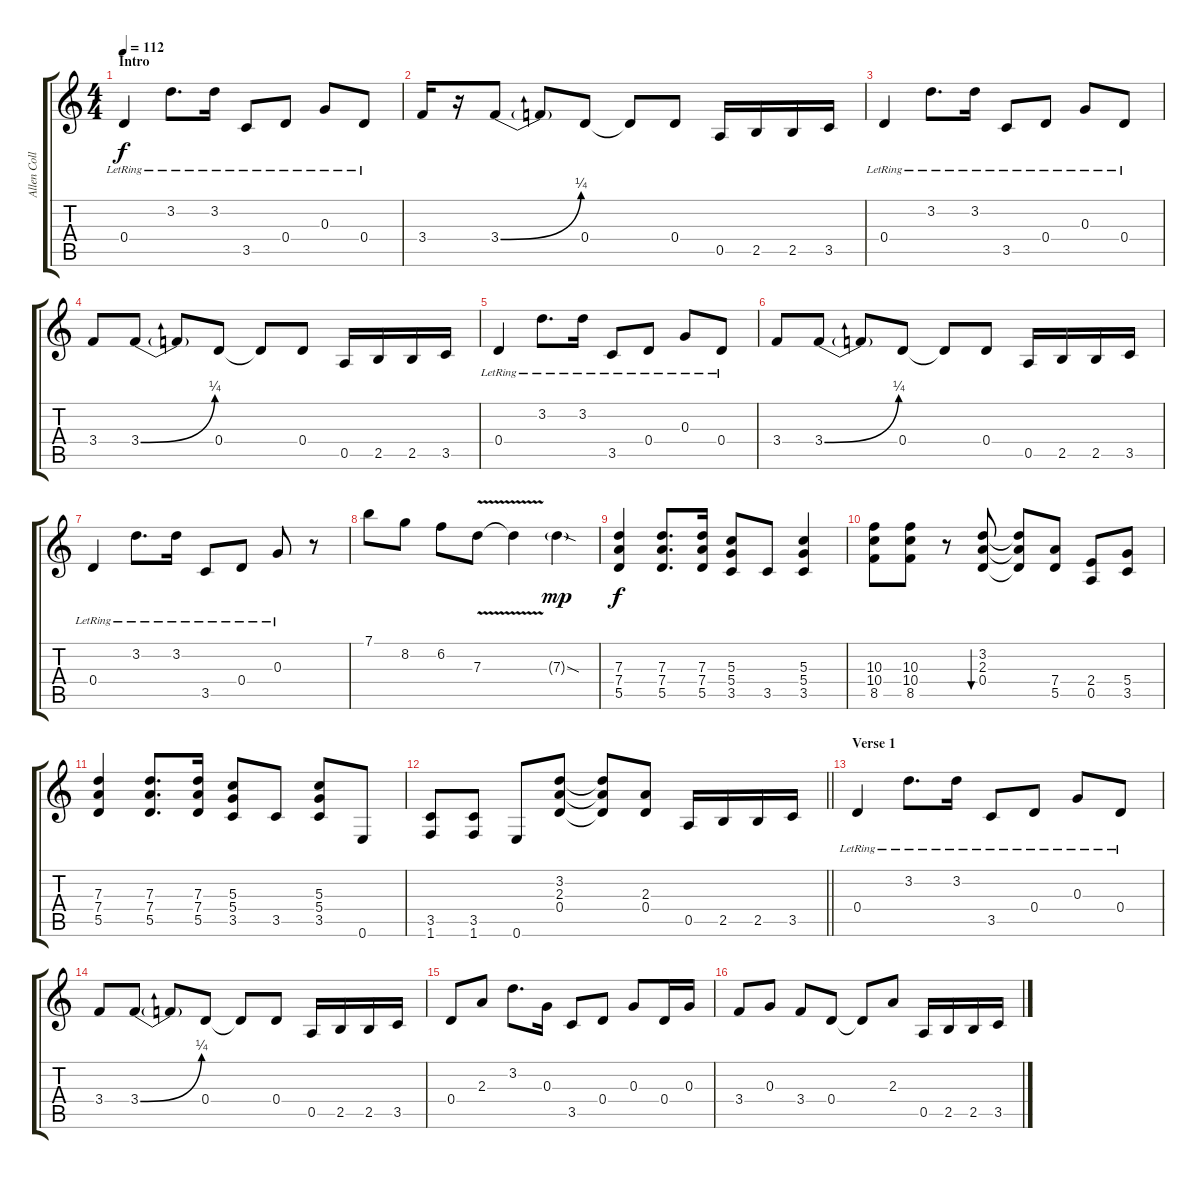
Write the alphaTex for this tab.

\track ("Allen Collins" "Allen Coll") {instrument distortionguitar}
\staff {score tabs}
\tuning (E4 B3 G3 D3 A2 E2) {hide}
\ts (4 4)
\section ("" "Intro")
\tempo 112
\clef g2
\ks c
0.4{lr}.4{dy f instrument distortionguitar} 3.2{lr}.8{d} 3.2{lr}.16 3.5{lr}.8 0.4{lr}.8 0.3{lr}.8 0.4{lr}.8 |
3.4.16 r.16 3.4{be (bend 0 0 60 1)}.8 3.4{t}.8 0.4.8 0.4{t}.8 0.4.8 0.5.16 2.5.16 2.5.16 3.5.16 |
0.4{lr}.4 3.2{lr}.8{d} 3.2{lr}.16 3.5{lr}.8 0.4{lr}.8 0.3{lr}.8 0.4{lr}.8 |
3.4.8 3.4{be (bend 0 0 60 1)}.8 3.4{t}.8 0.4.8 0.4{t}.8 0.4.8 0.5.16 2.5.16 2.5.16 3.5.16 |
0.4{lr}.4 3.2{lr}.8{d} 3.2{lr}.16 3.5{lr}.8 0.4{lr}.8 0.3{lr}.8 0.4{lr}.8 |
3.4.8 3.4{be (bend 0 0 60 1)}.8 3.4{t}.8 0.4.8 0.4{t}.8 0.4.8 0.5.16 2.5.16 2.5.16 3.5.16 |
0.4{lr}.4 3.2{lr}.8{d} 3.2{lr}.16 3.5{lr}.8 0.4{lr}.8 0.3{lr}.8 r.8 |
7.1.8 8.2.8 6.2.8 7.3{v}.8 7.3{t}.4 7.3{sod g}.4{dy mp} |
(7.3 7.4 5.5).4{dy f} (7.3 7.4 5.5).8{d} (7.3 7.4 5.5).16 (5.3 5.4 3.5).8 3.5.8 (5.3 5.4 3.5).4 |
(10.3 10.4 8.5).8 (10.3 10.4 8.5).8 r.8 (3.2 2.3 0.4).8{bu 60} (3.2{t} 2.3{t} 0.4{t}).8 (7.4 5.5).8 (2.4 0.5).8 (5.4 3.5).8 |
(7.3 7.4 5.5).4 (7.3 7.4 5.5).8{d} (7.3 7.4 5.5).16 (5.3 5.4 3.5).8 3.5.8 (5.3 5.4 3.5).8 0.6.8 |
\barLineRight lightlight
(3.5 1.6).8 (3.5 1.6).8 0.6.8 (3.2 2.3 0.4).8 (3.2{t} 2.3{t} 0.4{t}).8 (2.3 0.4).8 0.5.16 2.5.16 2.5.16 3.5.16 |
\section ("" "Verse 1")
0.4{lr}.4 3.2{lr}.8{d} 3.2{lr}.16 3.5{lr}.8 0.4{lr}.8 0.3{lr}.8 0.4{lr}.8 |
3.4.8 3.4{be (bend 0 0 60 1)}.8 3.4{t}.8 0.4.8 0.4{t}.8 0.4.8 0.5.16 2.5.16 2.5.16 3.5.16 |
0.4.8 2.3.8 3.2.8{d} 0.3.16 3.5.8 0.4.8 0.3.8 0.4.16 0.3.16 |
3.4.8 0.3.8 3.4.8 0.4.8 0.4{t}.8 2.3.8 0.5.16 2.5.16 2.5.16 3.5.16
